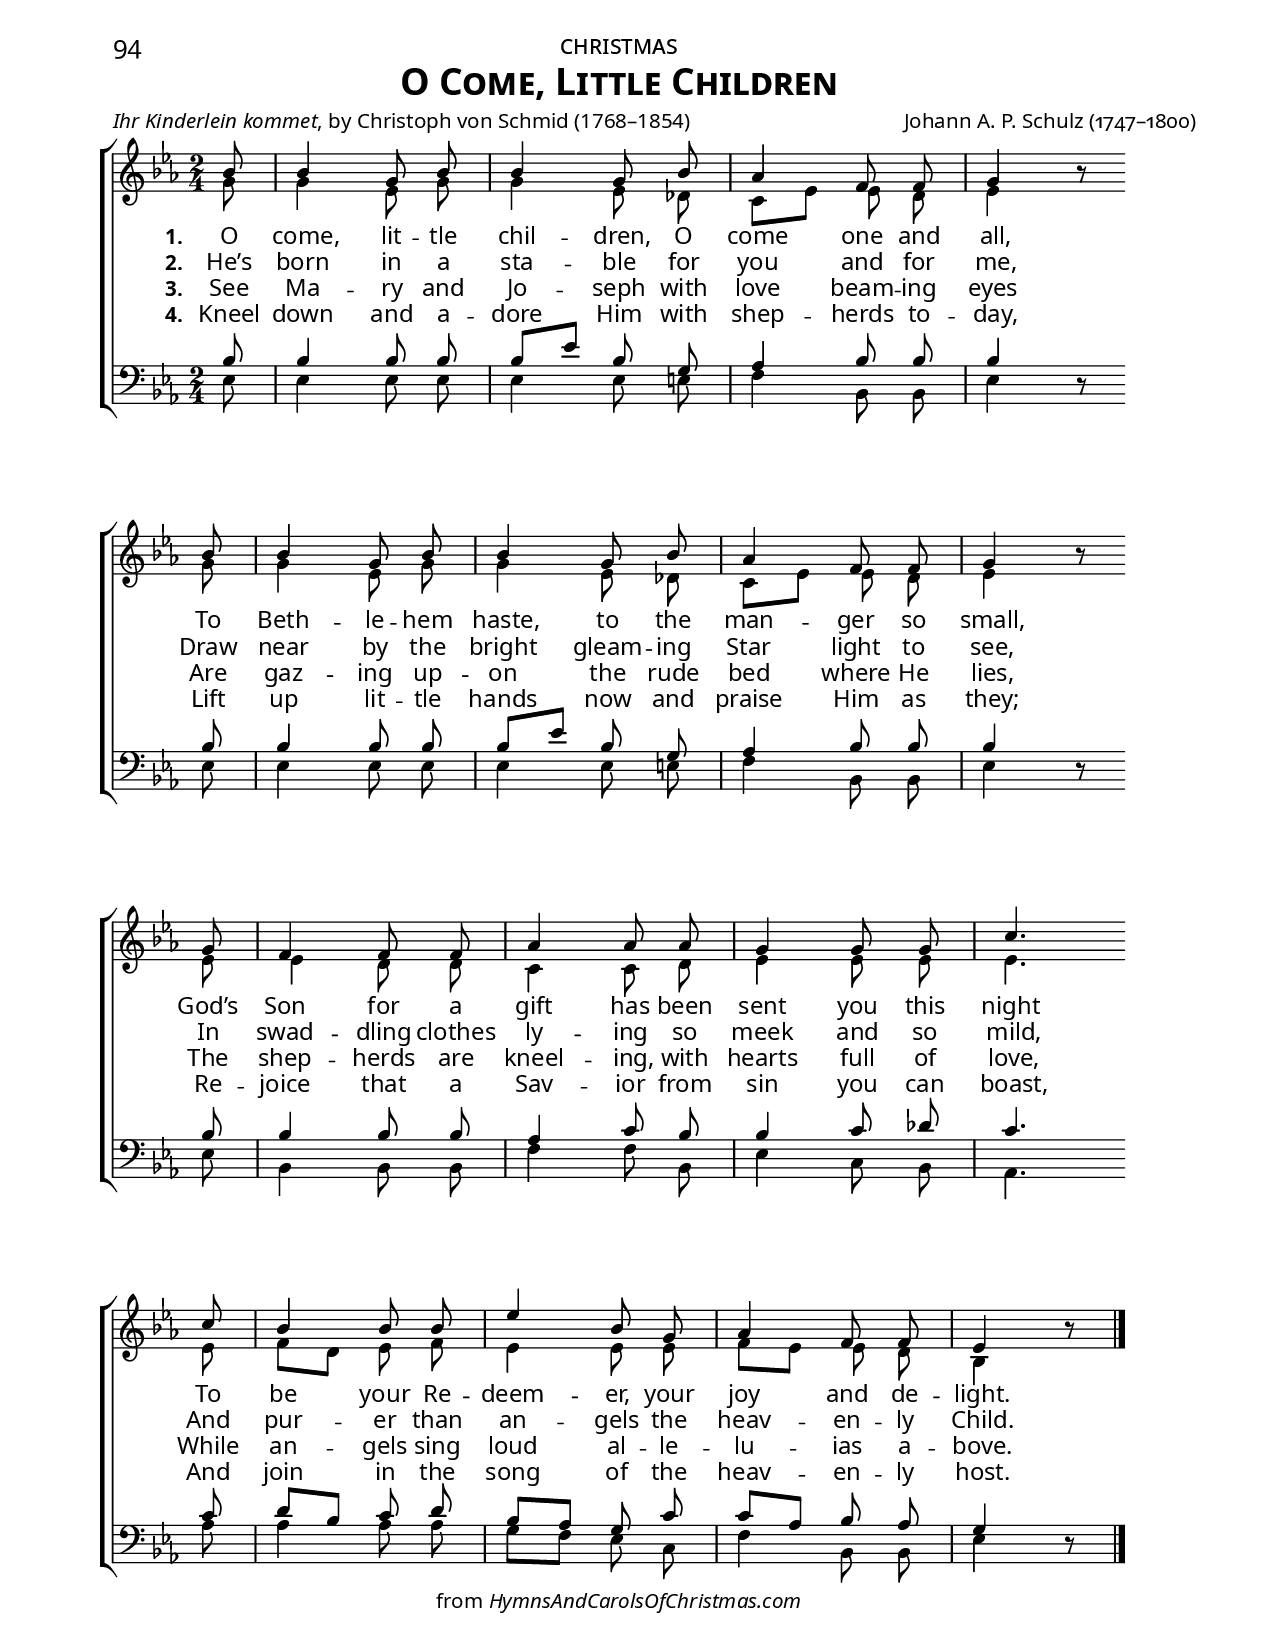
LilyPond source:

\version "2.14.2"
\include "util.ly"
\header {
  title = \markup{\override #'(font-name . "Garamond Premier Pro Semibold"){ \abs-fontsize #18 \smallCapsOldStyle"O Come, Little Children"}}
  poet = \markup\concat{\italic"Ihr Kinderlein kommet" ", by Christoph von Schmid (1768–1854)"}
  composer = \markup\oldStyleNum"Johann A. P. Schulz (1747–1800)"
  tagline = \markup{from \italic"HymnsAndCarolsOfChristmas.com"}
}
\paper {
  %print-all-headers = ##t
  paper-height = 11\in
  paper-width = 8.5\in
  indent = 0\in
  %system-system-spacing = #'((basic-distance . 10) (padding . 0))
  %system-system-spacing =
  %  #'((basic-distance . 0)
  %     (minimum-distance . 0)
  %     (padding . -0.35)
  %     (stretchability . 100))
  ragged-last-bottom = ##f
  ragged-bottom = ##f
  two-sided = ##t
  inner-margin = 1\in
  outer-margin = 0.75\in
  top-margin = 0.26\in
  bottom-margin = 0.25\in
  first-page-number = #094
  print-first-page-number = ##t
  headerLine = \markup{\override #'(font-name . "Garamond Premier Pro") \smallCapsOldStyle"christmas"}
  oddHeaderMarkup = \markup\fill-line{
     \override #'(font-name . "Garamond Premier Pro")\abs-fontsize #12.5
     \combine 
        \fill-line{"" \on-the-fly #print-page-number-check-first
        \oldStylePageNum""
        }
        \fill-line{\headerLine}
  }
  evenHeaderMarkup = \markup {
     \override #'(font-name . "Garamond Premier Pro")\abs-fontsize #12.5
     \combine
        \on-the-fly #print-page-number-check-first
        \oldStylePageNum""
        \fill-line{\headerLine}
  }
}
#(set-global-staff-size 18) \paper{ #(define fonts (make-pango-font-tree "Garamond Premier Pro" "Garamond Premier Pro" "Garamond Premier Pro" (/ 18 20))) }
global = {
  \key ees \major
  \time 2/4
  \autoBeamOff
  \override DynamicLineSpanner #'staff-padding = #0.0
  \override DynamicLineSpanner #'Y-extent = #'(-0.5 . 1)
}

sopMusic = \relative c'' {
  \partial 8 bes8 |
  bes4 g8 bes8\noBeam |
  bes4 g8 bes\noBeam |
  aes4 f8\noBeam f |
  g4 bes8\rest \bar""\break bes |
  
  bes4 g8 bes8\noBeam |
  bes4 g8 bes\noBeam |
  aes4 f8\noBeam f |
  g4 bes8\rest \bar""\break g |
  
  f4 f8\noBeam f |
  aes4 aes8\noBeam aes |
  g4 g8\noBeam g |
  c4. \bar""\break c8 |
  
  bes4 bes8\noBeam bes |
  ees4 bes8\noBeam g |
  aes4 f8\noBeam f |
  \partial 4. ees4 bes'8\rest \bar "|."
}
sopWords = \lyricmode {
  
}

altoMusic = \relative c'' {
  g8 |
  g4 ees8\noBeam g |
  g4 ees8\noBeam des |
  c[ ees] ees\noBeam d |
  ees4 s8 g8 |
  
  g4 ees8\noBeam g |
  g4 ees8\noBeam des |
  c[ ees] ees\noBeam d |
  ees4 s8 ees |
  
  ees4 d8\noBeam d |
  c4 c8\noBeam d |
  ees4 ees8\noBeam ees |
  ees4. ees8 |
  
  f[ d] ees\noBeam f |
  ees4 ees8\noBeam ees |
  f[ ees] ees\noBeam d |
  bes4 s8 \bar "|."
}
altoWords = \lyricmode {
  \dropLyricsIX
  \set stanza = #"1. "
  O come, lit -- tle chil -- dren, O come one and all,
  To Beth -- le -- hem haste, to the man -- ger so small,
  God’s Son for a gift has been sent you this night
  To be your Re -- deem -- er, your joy and de -- light.
}
altoWordsII = \lyricmode {
  \dropLyricsIX
%\markup\italic
  \set stanza = #"2. "
  He’s born in a sta -- ble for you and for me,
  Draw near by the bright gleam -- ing Star light to see,
  In swad -- dling clothes ly -- ing so meek and so mild,
  And pur -- er than an -- gels the heav -- en -- ly Child.
}
altoWordsIII = \lyricmode {
  \dropLyricsIX
  \set stanza = #"3. "
  See Ma -- ry and Jo -- seph with love beam -- ing eyes
  Are gaz -- ing up -- on the rude bed where He lies,
  The shep -- herds are kneel -- ing, with hearts full of love,
  While an -- gels sing loud al -- le -- lu -- ias a -- bove.
}
altoWordsIV = \lyricmode {
  \dropLyricsIX
  \set stanza = #"4. "
  Kneel down and a -- dore Him with shep -- herds to -- day,
  Lift up lit -- tle hands now and praise Him as they;
  Re -- joice that a Sav -- ior from sin you can boast,
  And join in the song of the heav -- en -- ly host.
}
altoWordsV = \lyricmode {
}
altoWordsVI = \lyricmode {
}
tenorMusic = \relative c' {
  bes8 |
  bes4 bes8\noBeam bes |
  bes[ ees] bes\noBeam g |
  aes4 bes8\noBeam bes |
  bes4 s8 bes8 |
  
  bes4 bes8\noBeam bes |
  bes[ ees] bes\noBeam g |
  aes4 bes8\noBeam bes |
  bes4 s8 bes8 |
  
  bes4 bes8\noBeam bes |
  aes4 c8\noBeam bes |
  bes4 c8\noBeam des |
  c4. c8 |
  
  d[ bes] c\noBeam d |
  bes[ aes] g\noBeam c |
  c[ aes] bes\noBeam aes |
  g4 s8 \bar "|."
}
tenorWords = \lyricmode {

}

bassMusic = \relative c {
  ees8 |
  ees4 ees8\noBeam ees |
  ees4 ees8\noBeam e |
  f4 bes,8\noBeam bes |
  ees4 d8\rest ees8 |
  
  ees4 ees8\noBeam ees |
  ees4 ees8\noBeam e |
  f4 bes,8\noBeam bes |
  ees4 d8\rest ees8 |
  
  bes4 bes8\noBeam bes |
  f'4 f8\noBeam bes, |
  ees4 c8\noBeam bes |
  aes4. aes'8 |
  
  aes4 aes8\noBeam aes |
  g[ f] ees\noBeam c |
  f4 bes,8 bes |
  ees4 d8\rest \bar "|."
}
bassWords = \lyricmode {

}

pianoRH = \relative c' {
  
}
pianoLH = \relative c' {
  
}

\score {
  <<
   \new ChoirStaff <<
%    \new Lyrics = sopranos \with { \override VerticalAxisGroup #'nonstaff-relatedstaff-spacing = #'((basic-distance . 1)) }
    \new Staff = women <<
      \new Voice = "sopranos" { \voiceOne << \global \sopMusic >> }
      \new Voice = "altos" { \voiceTwo << \global \altoMusic >> }
    >>
    \new Lyrics \with { alignAboveContext = #"women" \override VerticalAxisGroup #'nonstaff-relatedstaff-spacing = #'((basic-distance . 1))} \lyricsto "sopranos" \sopWords
    \new Lyrics = "altosVI"  \with { alignBelowContext = #"women" } \lyricsto "sopranos" \altoWordsVI
    \new Lyrics = "altosV"  \with { alignBelowContext = #"women" } \lyricsto "sopranos" \altoWordsV
    \new Lyrics = "altosIV"  \with { alignBelowContext = #"women" } \lyricsto "sopranos" \altoWordsIV
    \new Lyrics = "altosIII"  \with { alignBelowContext = #"women" } \lyricsto "sopranos" \altoWordsIII
    \new Lyrics = "altosII"  \with { alignBelowContext = #"women" } \lyricsto "sopranos" \altoWordsII
    \new Lyrics = "altos"  \with { alignBelowContext = #"women" \override VerticalAxisGroup #'nonstaff-relatedstaff-spacing = #'((padding . -0.5)) } \lyricsto "sopranos" \altoWords
   \new Staff = men <<
      \clef bass
      \new Voice = "tenors" { \voiceOne << \global \tenorMusic >> }
      \new Voice = "basses" { \voiceTwo << \global \bassMusic >> }
    >>
    \new Lyrics \with { alignAboveContext = #"men" \override VerticalAxisGroup #'nonstaff-relatedstaff-spacing = #'((basic-distance . 1)) } \lyricsto "tenors" \tenorWords
    \new Lyrics \with { alignBelowContext = #"men" \override VerticalAxisGroup #'nonstaff-relatedstaff-spacing = #'((basic-distance . 1)) } \lyricsto "basses" \bassWords
  >>
%    \new PianoStaff << \new Staff { \new Voice { \pianoRH } } \new Staff { \clef "bass" \pianoLH } >>
  >>
  \layout {
  \context {
    \Lyrics
    \override LyricText #'font-size = #1.3
  }
    \context {
      \Score
      %\override SpacingSpanner #'base-shortest-duration = #(ly:make-moment 1 8)
      %\override SpacingSpanner #'common-shortest-duration = #(ly:make-moment 1 4)
    }
    \context {
      % Remove all empty staves
      % \Staff \RemoveEmptyStaves \override VerticalAxisGroup #'remove-first = ##t
    }
    \context {
      \Lyrics
      \override LyricText #'X-offset = #center-on-word
    }
  }
}

